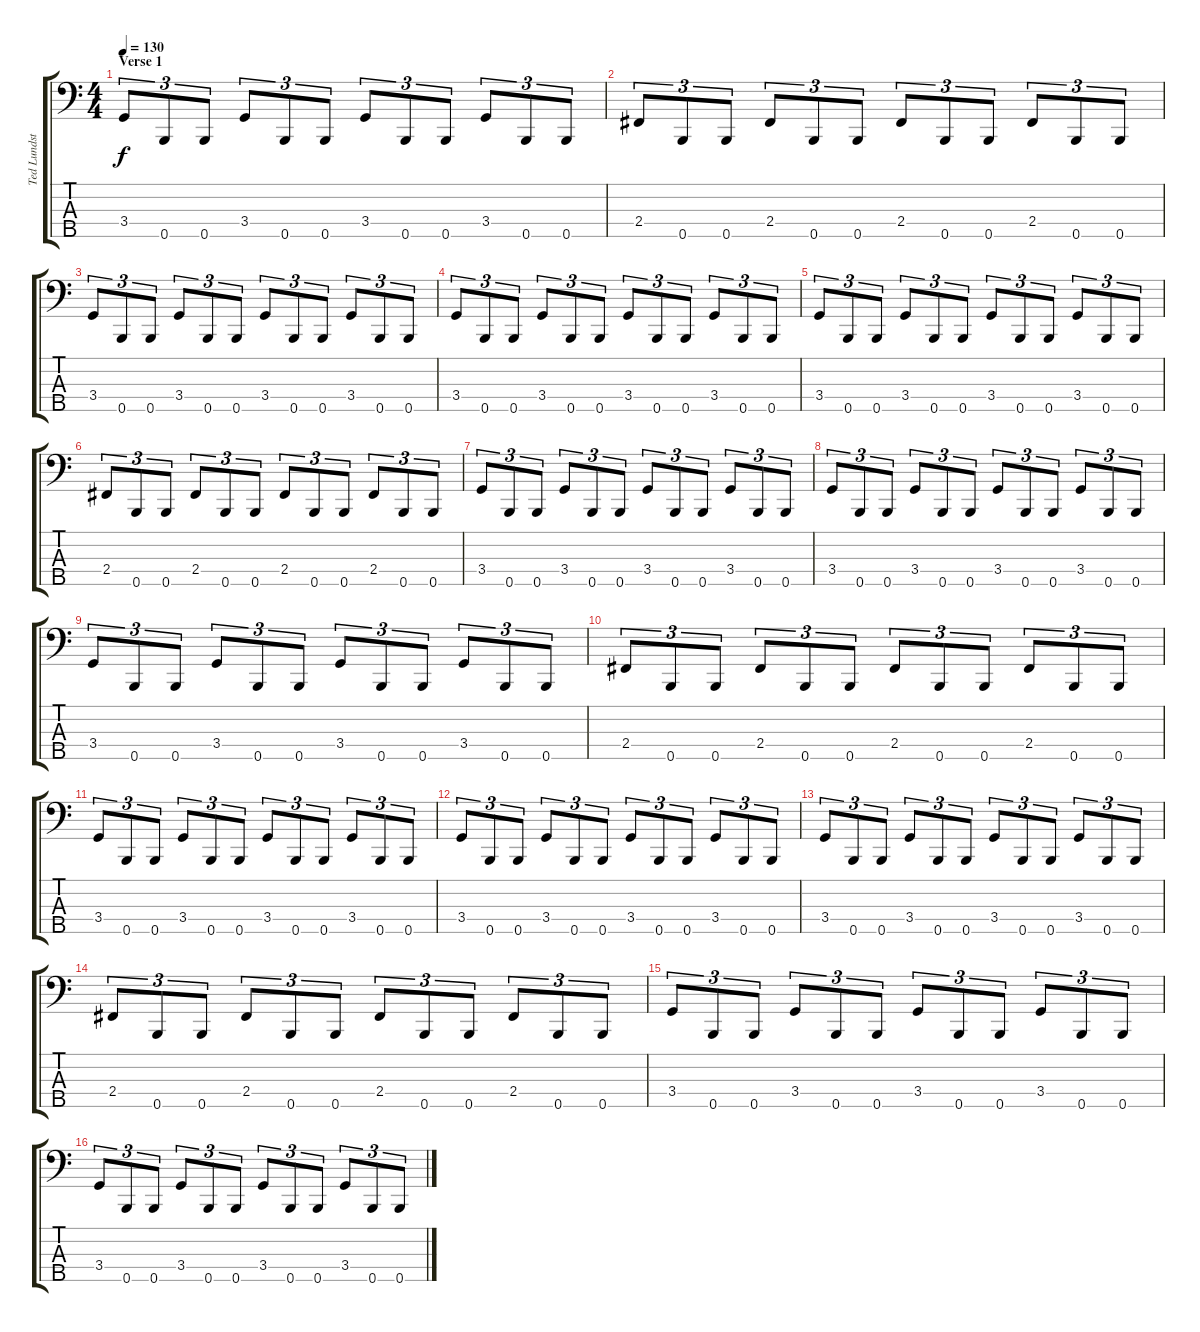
\track ("Ted Lundström" "Ted Lundst") {instrument electricbasspick}
\staff {score tabs}
\tuning (G2 D2 A1 E1 B0) {hide}
\ts (4 4)
\section ("" "Verse 1")
\tempo 130
\clef f4
\ks c
3.4.8{tu (3 2) dy f} 0.5.8{tu (3 2)} 0.5.8{tu (3 2)} 3.4.8{tu (3 2)} 0.5.8{tu (3 2)} 0.5.8{tu (3 2)} 3.4.8{tu (3 2)} 0.5.8{tu (3 2)} 0.5.8{tu (3 2)} 3.4.8{tu (3 2)} 0.5.8{tu (3 2)} 0.5.8{tu (3 2)} |
2.4.8{tu (3 2)} 0.5.8{tu (3 2)} 0.5.8{tu (3 2)} 2.4.8{tu (3 2)} 0.5.8{tu (3 2)} 0.5.8{tu (3 2)} 2.4.8{tu (3 2)} 0.5.8{tu (3 2)} 0.5.8{tu (3 2)} 2.4.8{tu (3 2)} 0.5.8{tu (3 2)} 0.5.8{tu (3 2)} |
3.4.8{tu (3 2)} 0.5.8{tu (3 2)} 0.5.8{tu (3 2)} 3.4.8{tu (3 2)} 0.5.8{tu (3 2)} 0.5.8{tu (3 2)} 3.4.8{tu (3 2)} 0.5.8{tu (3 2)} 0.5.8{tu (3 2)} 3.4.8{tu (3 2)} 0.5.8{tu (3 2)} 0.5.8{tu (3 2)} |
3.4.8{tu (3 2)} 0.5.8{tu (3 2)} 0.5.8{tu (3 2)} 3.4.8{tu (3 2)} 0.5.8{tu (3 2)} 0.5.8{tu (3 2)} 3.4.8{tu (3 2)} 0.5.8{tu (3 2)} 0.5.8{tu (3 2)} 3.4.8{tu (3 2)} 0.5.8{tu (3 2)} 0.5.8{tu (3 2)} |
3.4.8{tu (3 2)} 0.5.8{tu (3 2)} 0.5.8{tu (3 2)} 3.4.8{tu (3 2)} 0.5.8{tu (3 2)} 0.5.8{tu (3 2)} 3.4.8{tu (3 2)} 0.5.8{tu (3 2)} 0.5.8{tu (3 2)} 3.4.8{tu (3 2)} 0.5.8{tu (3 2)} 0.5.8{tu (3 2)} |
2.4.8{tu (3 2)} 0.5.8{tu (3 2)} 0.5.8{tu (3 2)} 2.4.8{tu (3 2)} 0.5.8{tu (3 2)} 0.5.8{tu (3 2)} 2.4.8{tu (3 2)} 0.5.8{tu (3 2)} 0.5.8{tu (3 2)} 2.4.8{tu (3 2)} 0.5.8{tu (3 2)} 0.5.8{tu (3 2)} |
3.4.8{tu (3 2)} 0.5.8{tu (3 2)} 0.5.8{tu (3 2)} 3.4.8{tu (3 2)} 0.5.8{tu (3 2)} 0.5.8{tu (3 2)} 3.4.8{tu (3 2)} 0.5.8{tu (3 2)} 0.5.8{tu (3 2)} 3.4.8{tu (3 2)} 0.5.8{tu (3 2)} 0.5.8{tu (3 2)} |
3.4.8{tu (3 2)} 0.5.8{tu (3 2)} 0.5.8{tu (3 2)} 3.4.8{tu (3 2)} 0.5.8{tu (3 2)} 0.5.8{tu (3 2)} 3.4.8{tu (3 2)} 0.5.8{tu (3 2)} 0.5.8{tu (3 2)} 3.4.8{tu (3 2)} 0.5.8{tu (3 2)} 0.5.8{tu (3 2)} |
3.4.8{tu (3 2)} 0.5.8{tu (3 2)} 0.5.8{tu (3 2)} 3.4.8{tu (3 2)} 0.5.8{tu (3 2)} 0.5.8{tu (3 2)} 3.4.8{tu (3 2)} 0.5.8{tu (3 2)} 0.5.8{tu (3 2)} 3.4.8{tu (3 2)} 0.5.8{tu (3 2)} 0.5.8{tu (3 2)} |
2.4.8{tu (3 2)} 0.5.8{tu (3 2)} 0.5.8{tu (3 2)} 2.4.8{tu (3 2)} 0.5.8{tu (3 2)} 0.5.8{tu (3 2)} 2.4.8{tu (3 2)} 0.5.8{tu (3 2)} 0.5.8{tu (3 2)} 2.4.8{tu (3 2)} 0.5.8{tu (3 2)} 0.5.8{tu (3 2)} |
3.4.8{tu (3 2)} 0.5.8{tu (3 2)} 0.5.8{tu (3 2)} 3.4.8{tu (3 2)} 0.5.8{tu (3 2)} 0.5.8{tu (3 2)} 3.4.8{tu (3 2)} 0.5.8{tu (3 2)} 0.5.8{tu (3 2)} 3.4.8{tu (3 2)} 0.5.8{tu (3 2)} 0.5.8{tu (3 2)} |
3.4.8{tu (3 2)} 0.5.8{tu (3 2)} 0.5.8{tu (3 2)} 3.4.8{tu (3 2)} 0.5.8{tu (3 2)} 0.5.8{tu (3 2)} 3.4.8{tu (3 2)} 0.5.8{tu (3 2)} 0.5.8{tu (3 2)} 3.4.8{tu (3 2)} 0.5.8{tu (3 2)} 0.5.8{tu (3 2)} |
3.4.8{tu (3 2)} 0.5.8{tu (3 2)} 0.5.8{tu (3 2)} 3.4.8{tu (3 2)} 0.5.8{tu (3 2)} 0.5.8{tu (3 2)} 3.4.8{tu (3 2)} 0.5.8{tu (3 2)} 0.5.8{tu (3 2)} 3.4.8{tu (3 2)} 0.5.8{tu (3 2)} 0.5.8{tu (3 2)} |
2.4.8{tu (3 2)} 0.5.8{tu (3 2)} 0.5.8{tu (3 2)} 2.4.8{tu (3 2)} 0.5.8{tu (3 2)} 0.5.8{tu (3 2)} 2.4.8{tu (3 2)} 0.5.8{tu (3 2)} 0.5.8{tu (3 2)} 2.4.8{tu (3 2)} 0.5.8{tu (3 2)} 0.5.8{tu (3 2)} |
3.4.8{tu (3 2)} 0.5.8{tu (3 2)} 0.5.8{tu (3 2)} 3.4.8{tu (3 2)} 0.5.8{tu (3 2)} 0.5.8{tu (3 2)} 3.4.8{tu (3 2)} 0.5.8{tu (3 2)} 0.5.8{tu (3 2)} 3.4.8{tu (3 2)} 0.5.8{tu (3 2)} 0.5.8{tu (3 2)} |
3.4.8{tu (3 2)} 0.5.8{tu (3 2)} 0.5.8{tu (3 2)} 3.4.8{tu (3 2)} 0.5.8{tu (3 2)} 0.5.8{tu (3 2)} 3.4.8{tu (3 2)} 0.5.8{tu (3 2)} 0.5.8{tu (3 2)} 3.4.8{tu (3 2)} 0.5.8{tu (3 2)} 0.5.8{tu (3 2)}
